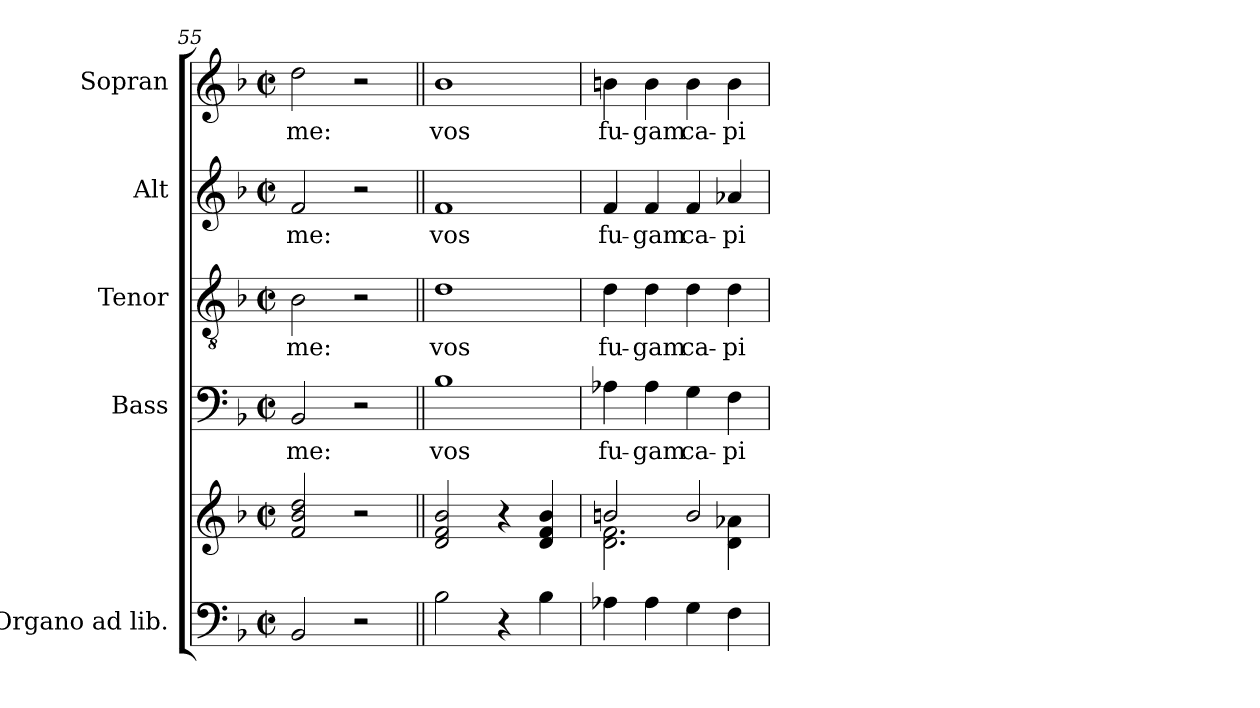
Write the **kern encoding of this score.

**kern	**kern	**kern	**text	**kern	**text	**kern	**text	**kern	**text
*part5	*part5	*part4	*part4	*part3	*part3	*part2	*part2	*part1	*part1
*staff6	*staff5	*staff4	*staff4	*staff3	*staff3	*staff2	*staff2	*staff1	*staff1
*I"Organo ad lib.	*	*I"Bass	*	*I"Tenor	*	*I"Alt	*	*I"Sopran	*
*	*	*I'B.	*	*I'T.	*	*I'A.	*	*I'S.	*
*clefF4	*clefG2	*clefF4	*	*clefGv2	*	*clefG2	*	*clefG2	*
*k[b-]	*k[b-]	*k[b-]	*	*k[b-]	*	*k[b-]	*	*k[b-]	*
*F:	*F:	*F:	*	*F:	*	*F:	*	*F:	*
*M2/2	*M2/2	*M2/2	*	*M2/2	*	*M2/2	*	*M2/2	*
*met(c|)	*met(c|)	*met(c|)	*	*met(c|)	*	*met(c|)	*	*met(c|)	*
=55	=55	=55	=55	=55	=55	=55	=55	=55	=55
!	!	!	!LO:LY:b	!	!LO:LY:b	!	!LO:LY:b	!	!LO:LY:b
2BB-/	2f/ 2b-/ 2dd/	2BB-/	me:	2B-\	me:	2f/	me:	2dd\	me:
2r	2r	2r	.	2r	.	2r	.	2r	.
=56||	=56||	=56||	=56||	=56||	=56||	=56||	=56||	=56||	=56||
!	!	!	!LO:LY:b	!	!LO:LY:b	!	!LO:LY:b	!	!LO:LY:b
2B-\	2d/ 2f/ 2b-/	1B-	vos	1d	vos	1f	vos	1b-	vos
4r	4r	.	.	.	.	.	.	.	.
4B-\	4d/ 4f/ 4b-/	.	.	.	.	.	.	.	.
=57	=57	=57	=57	=57	=57	=57	=57	=57	=57
*	*^	*	*	*	*	*	*	*	*
!	!	!	!	!LO:LY:b	!	!LO:LY:b	!	!LO:LY:b	!	!LO:LY:b
4A-X\	2bn/	2.d\ 2.f\	4A-X\	fu-	4d\	fu-	4f/	fu-	4bn\	fu-
!	!	!	!	!LO:LY:b	!	!LO:LY:b	!	!LO:LY:b	!	!LO:LY:b
4A-\	.	.	4A-\	-gam	4d\	-gam	4f/	-gam	4b\	-gam
!	!	!	!	!LO:LY:b	!	!LO:LY:b	!	!LO:LY:b	!	!LO:LY:b
4G\	2b/	.	4G\	ca-	4d\	ca-	4f/	ca-	4b\	ca-
!	!	!	!	!LO:LY:b	!	!LO:LY:b	!	!LO:LY:b	!	!LO:LY:b
4F\	.	4d\ 4a-X\	4F\	-pi-	4d\	-pi-	4a-X/	-pi-	4b\	-pi-
*	*v	*v	*	*	*	*	*	*	*	*
=	=	=	=	=	=	=	=	=	=
*-	*-	*-	*-	*-	*-	*-	*-	*-	*-
